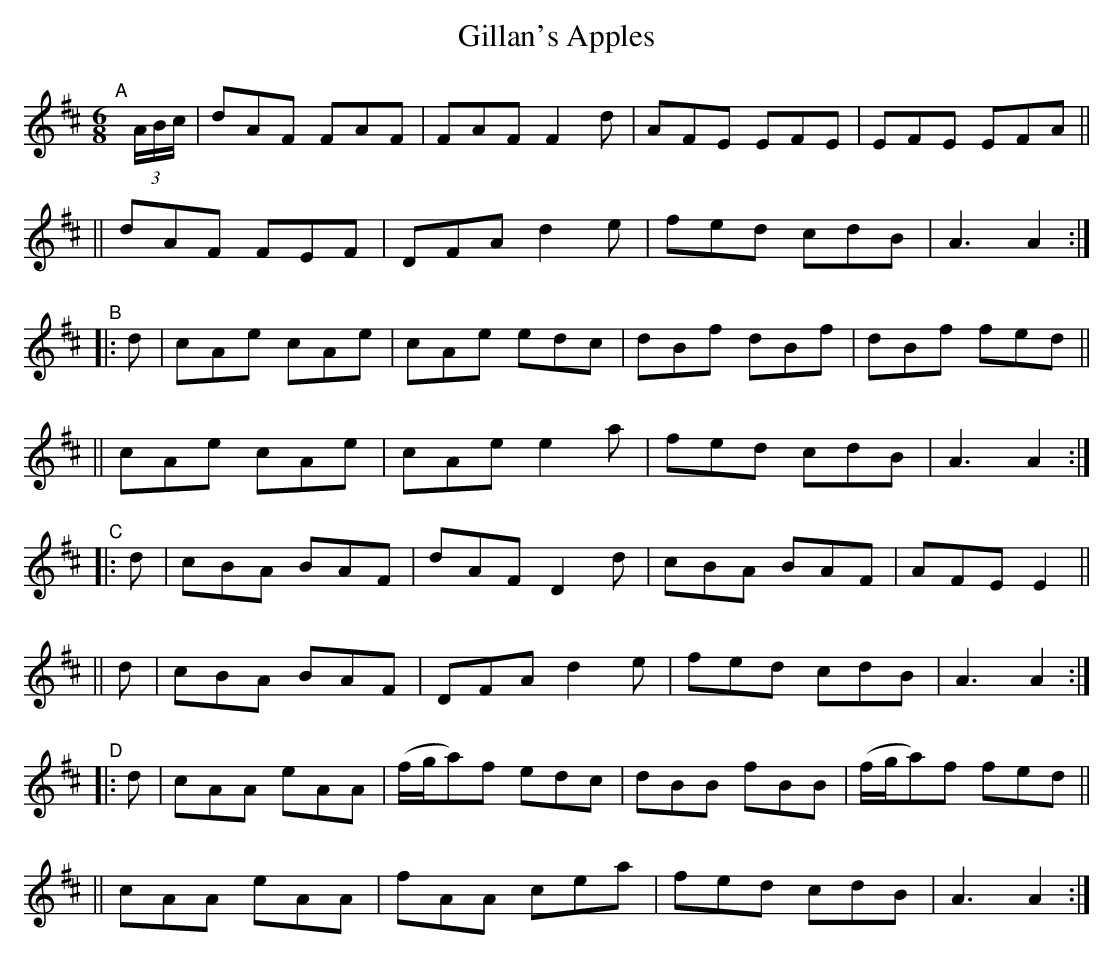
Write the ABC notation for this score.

X:1
T: Gillan's Apples
M: 6/8
L: 1/8
K: D
"^A"[|] (3A/B/c/ \
|  dAF FAF | FAF F2d | AFE EFE | EFE EFA ||
|| dAF FEF | DFA d2e | fed cdB | A3 A2 :|
"^B" |: d \
|  cAe cAe | cAe edc | dBf dBf | dBf fed ||
|| cAe cAe | cAe e2a | fed cdB | A3 A2 :|
"^C"\
|: d | cBA BAF | dAF D2d | cBA BAF | AFE E2 ||
|| d | cBA BAF | DFA d2e | fed cdB | A3 A2 :|
"^D"|: d \
|  cAA eAA | (f/g/a)f edc | dBB fBB | (f/g/a)f fed ||
|| cAA eAA | fAA cea | fed cdB | A3 A2 :|
